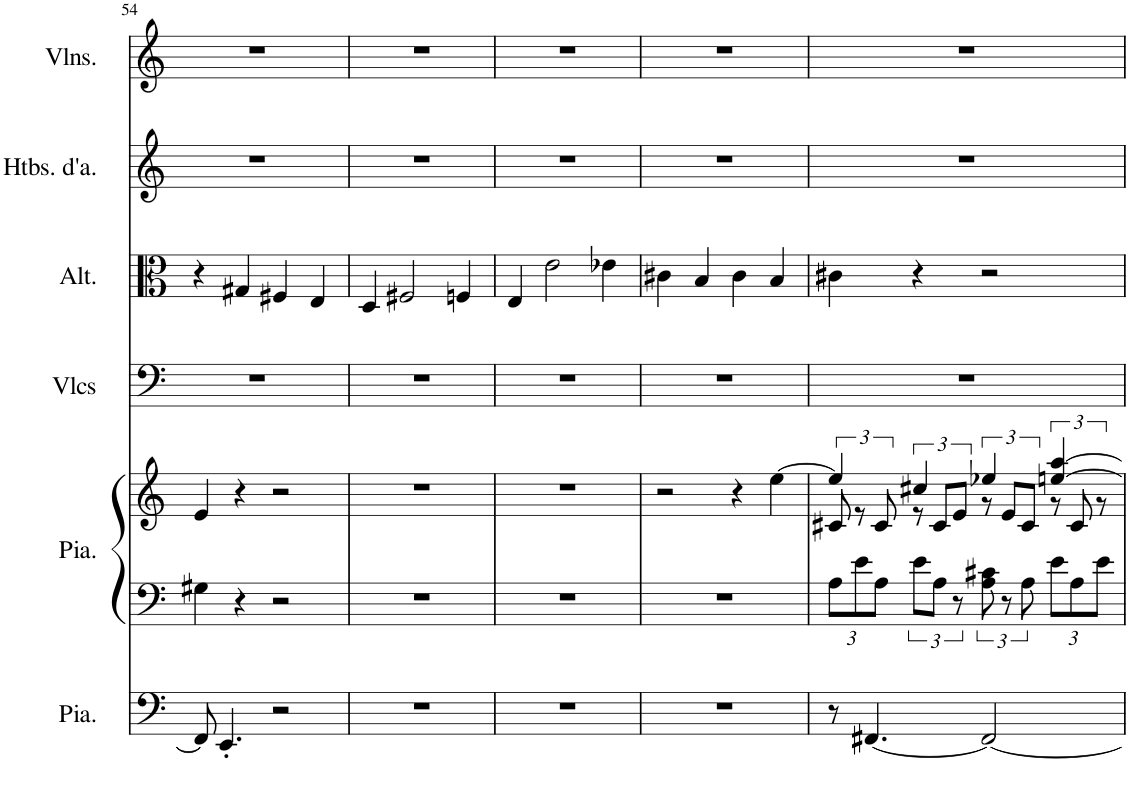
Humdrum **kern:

**kern	**kern	**kern	**kern	**kern	**kern	**kern
*part6	*part5	*part5	*part4	*part3	*part2	*part1
*staff7	*staff6	*staff5	*staff4	*staff3	*staff2	*staff1
*I"Piano, Pedals	*I"Piano, Organ	*	*I"Violoncelles, Bass	*I"Altos, Tenor	*I"Hautbois d'amour, Alto	*I"Violons, Soprano
*I'Pia.	*I'Pia.	*	*I'Vlcs	*I'Alt.	*I'Htbs. d'a.	*I'Vlns.
!!LO:PB:g=z
*clefF4	*clefF4	*clefG2	*clefF4	*clefC3	*clefG2	*clefG2
*	*	*	*	*	*Trd2c3	*
*k[]	*k[]	*k[]	*k[]	*k[]	*k[]	*k[]
*M4/4	*M4/4	*M4/4	*M4/4	*M4/4	*M4/4	*M4/4
=54	=54	=54	=54	=54	=54	=54
8FF#/]	4G#X\	4e/	1r	4r	1r	1r
4.EE'/	.	.	.	.	.	.
.	4r	4r	.	4G#X/	.	.
2r	2r	2r	.	4F#X/	.	.
.	.	.	.	4E/	.	.
=55	=55	=55	=55	=55	=55	=55
1r	1r	1r	1r	4D/	1r	1r
.	.	.	.	2F#X/	.	.
.	.	.	.	4Fn/	.	.
=56	=56	=56	=56	=56	=56	=56
1r	1r	1r	1r	4E/	1r	1r
.	.	.	.	2e\	.	.
.	.	.	.	4e-X\	.	.
=57	=57	=57	=57	=57	=57	=57
1r	1r	2r	1r	4c#X\	1r	1r
.	.	.	.	4B/	.	.
.	.	4r	.	4c#\	.	.
.	.	[4ee\	.	4B/	.	.
=58	=58	=58	=58	=58	=58	=58
*	*Xbrackettup	*	*	*	*	*
*	*	*^	*	*	*	*
8r	12A\L	4ee/]	12c#X/	1r	4c#X\	1r	1r
.	12e\	.	12r	.	.	.	.
[4.FF#X/	.	.	.	.	.	.	.
.	12A\J	.	12c#/	.	.	.	.
*	*brackettup	*	*	*	*	*	*
.	12e\L	4cc#X/	12r	.	4r	.	.
.	12A\J	.	12c#/L	.	.	.	.
.	12r	.	12e/J	.	.	.	.
2FF#/_	12A\ 12c#X\	4ee-X/	12r	.	2r	.	.
.	12r	.	12e/L	.	.	.	.
.	12A\	.	12c#/J	.	.	.	.
*	*Xbrackettup	*	*	*	*	*	*
.	12e\L	[4een/ [4aa/	12r	.	.	.	.
.	12A\	.	12c#/	.	.	.	.
.	12e\J	.	12r	.	.	.	.
*	*	*v	*v	*	*	*	*
=	=	=	=	=	=	=
*-	*-	*-	*-	*-	*-	*-
